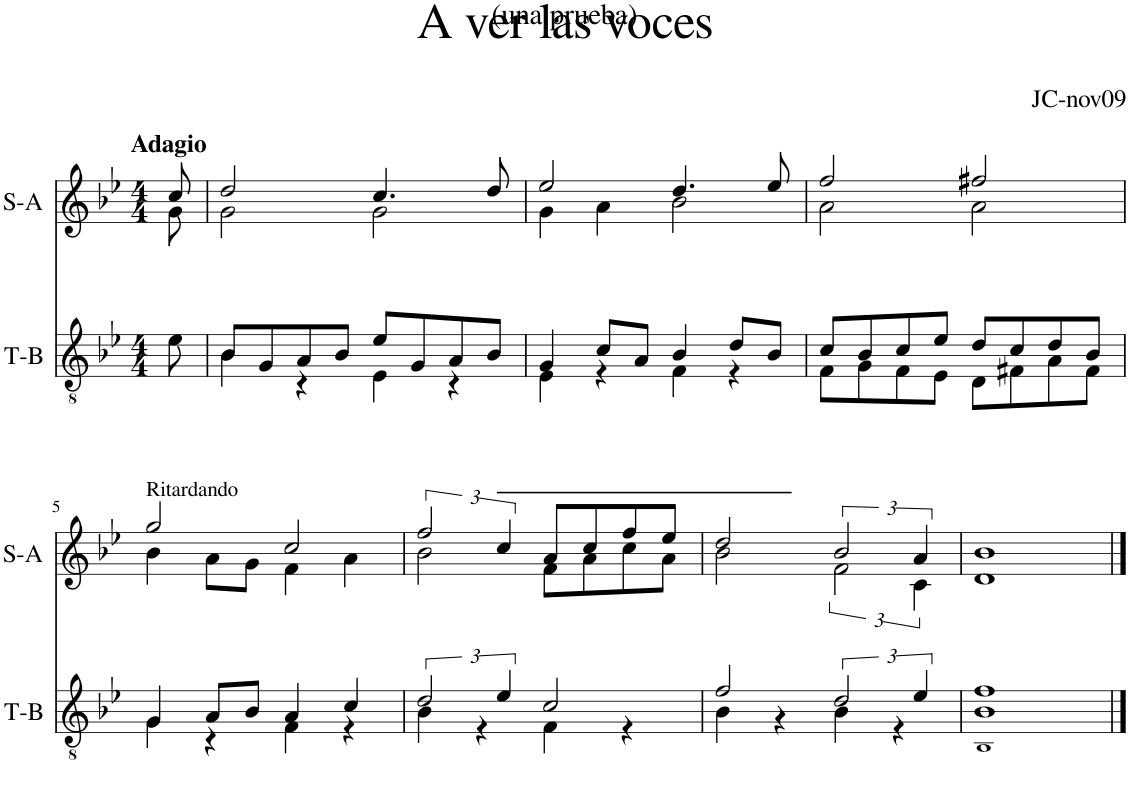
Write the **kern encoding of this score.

**kern	**kern
*part2	*part1
*staff2	*staff1
*I"T-B	*I"S-A
*I'T-B	*I'S-A
*clefGv2	*clefG2
*k[b-e-]	*k[b-e-]
*M4/4	*M4/4
=1	=1
*	*^
!	!LO:TX:a:B:t=Adagio	!
8e-\	8cc/	8g\
=2	=2	=2
*^	*	*
8B-/L	4B-\	2dd/	2g\
8G/	.	.	.
8A/	4r	.	.
8B-/J	.	.	.
8e-/L	4E-\	4.cc/	2g\
8G/	.	.	.
8A/	4r	.	.
8B-/J	.	8dd/	.
=3	=3	=3	=3
4G/	4E-\	2ee-/	4g\
8c/L	4r	.	4a\
8A/J	.	.	.
4B-/	4F\	4.dd/	2b-\
8d/L	4r	.	.
8B-/J	.	8ee-/	.
=4	=4	=4	=4
8c/L	8F\L	2ff/	2a\
8B-/	8G\	.	.
8c/	8F\	.	.
8e-/J	8E-\J	.	.
8d/L	8D\L	2ff#X/	2a\
8c/	8F#X\	.	.
8d/	8A\	.	.
8B-/J	8F#\J	.	.
!!LO:LB:g=z	!!
=5	=5	=5	=5
!	!	!LO:TX:a:t=Ritardando	!
4G/	4G\	2gg/	4b-\
8A/L	4r	.	8a\L
8B-/J	.	.	8g\J
4A/	4F\	2cc/	4f\
4c/	4r	.	4a\
=6	=6	=6	=6
3d/	4B-\	3ff/	2b-\
.	4r	.	.
6e-/	.	6cc/	.
2c/	4F\	8a/L	8f\L
.	.	8cc/	8a\
.	4r	8ff/	8cc\
.	.	8ee-/J	8a\J
=7	=7	=7	=7
2f/	4B-\	2dd/	2b-\
.	4r	.	.
3d/	4B-\	3b-/	3f\
.	4r	.	.
6e-/	.	6a/	6c\
=8	=8	=8	=8
*	*^	*	*
1f	1B-	1BB-!	1b-	1d
*v	*v	*v	*	*
*	*v	*v
==	==
*-	*-
